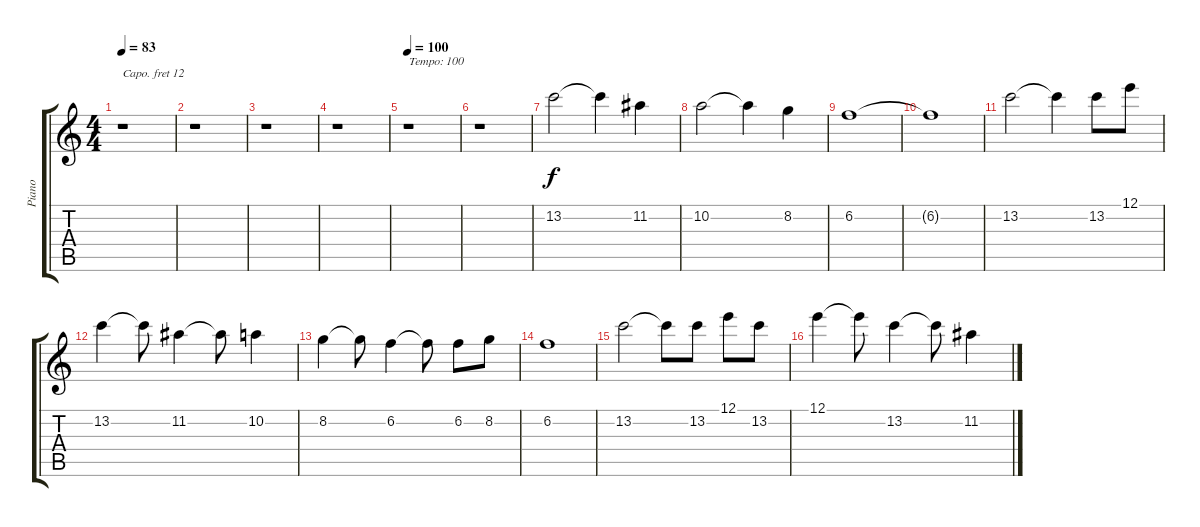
\track ("Piano" "Piano") {instrument acousticgrandpiano}
\staff {score tabs}
\capo 12
\tuning (E4 B3 G3 D3 A2 D2) {hide}
\ts (4 4)
\tempo 83
\clef g2
\ks c
r.1{dy f} |
r.1 |
r.1 |
r.1 |
\tempo 100
r.1{txt "Tempo: 100"} |
r.1 |
13.2.2 13.2{t}.4 11.2.4 |
10.2.2 10.2{t}.4 8.2.4 |
6.2.1 |
6.2{t}.1 |
13.2.2 13.2{t}.4 13.2.8 12.1.8 |
13.2.4 13.2{t}.8 11.2.4 11.2{t}.8 10.2.4 |
8.2.4 8.2{t}.8 6.2.4 6.2{t}.8 6.2.8 8.2.8 |
6.2.1 |
13.2.2 13.2{t}.8 13.2.8 12.1.8 13.2.8 |
12.1.4 12.1{t}.8 13.2.4 13.2{t}.8 11.2.4
